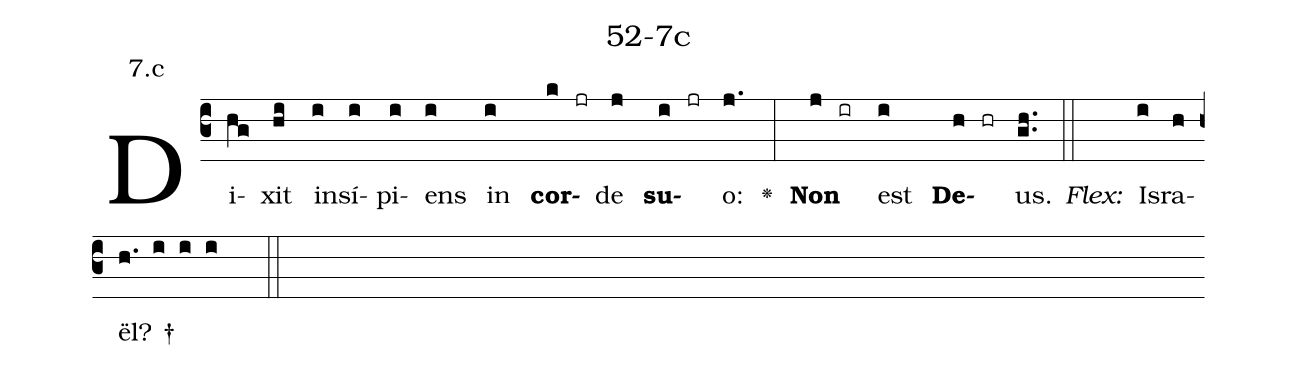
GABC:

name: 52-7c;
annotation: 7.c;
%%
(c3)Di(hg)xit(hi) in(i)sí(i)pi(i)ens(i) in(i) <b>cor</b>(k jr)de(j) <b>su</b>(i jr)o:(j.) <v>\greheightstar</v>(:) <b>Non</b>(j ir) est(i) <b>De</b>(h hr)us.(gh..) (::)
<i>Flex:</i>()  Is(i)ra(h)ël? †(h. i i i  ::)

%E(i) u(i) o(j) u(i) a(h) e.(gh..) (::)
